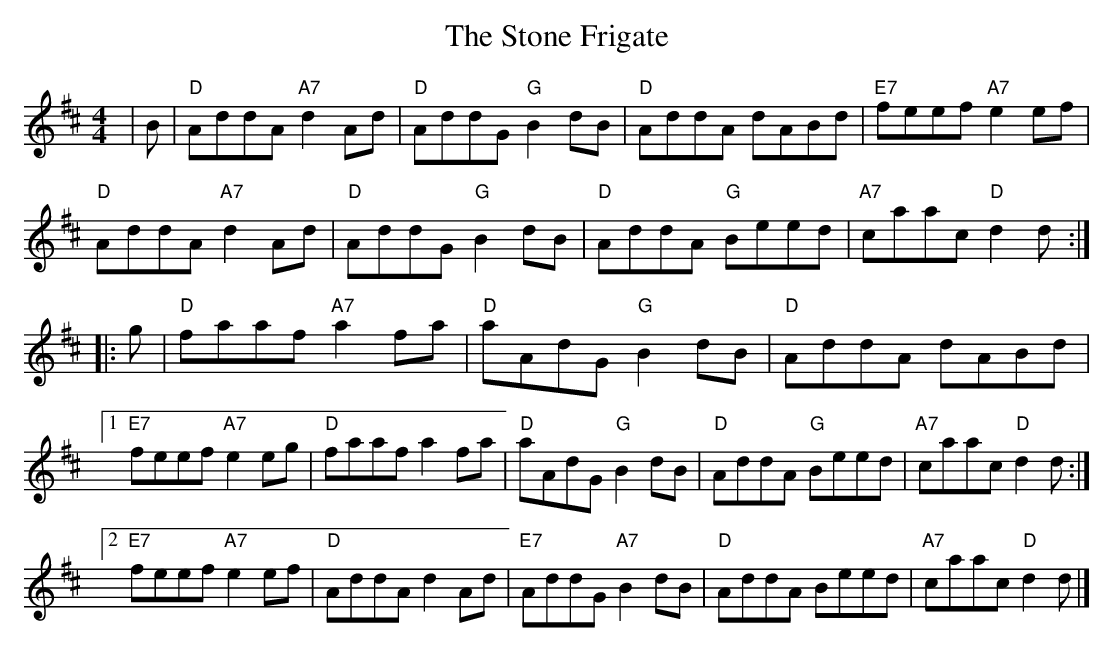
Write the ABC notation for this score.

X:1
T:Stone Frigate, The
M:4/4
L:1/8
K:Dmaj
|B|"D" AddA "A7"d2 Ad|"D" AddG "G" B2dB|"D"AddA dABd|"E7" feef "A7" e2 ef|
"D" AddA "A7" d2 Ad|"D" AddG "G" B2dB|"D" AddA "G" Beed|"A7" caac "D" d2 d:|
|:g|"D" faaf "A7" a2fa|"D" aAdG "G" B2 dB|"D" AddA dABd|
[1"E7"feef "A7" e2 eg|"D" faaf a2fa|"D" aAdG "G" B2 dB|"D" AddA "G" Beed|"A7" caac "D" d2 d:|
[2"E7"feef "A7" e2 ef|"D" AddA d2 Ad|"E7" AddG "A7" B2dB|"D" AddA Beed|"A7" caac "D" d2 d|]
